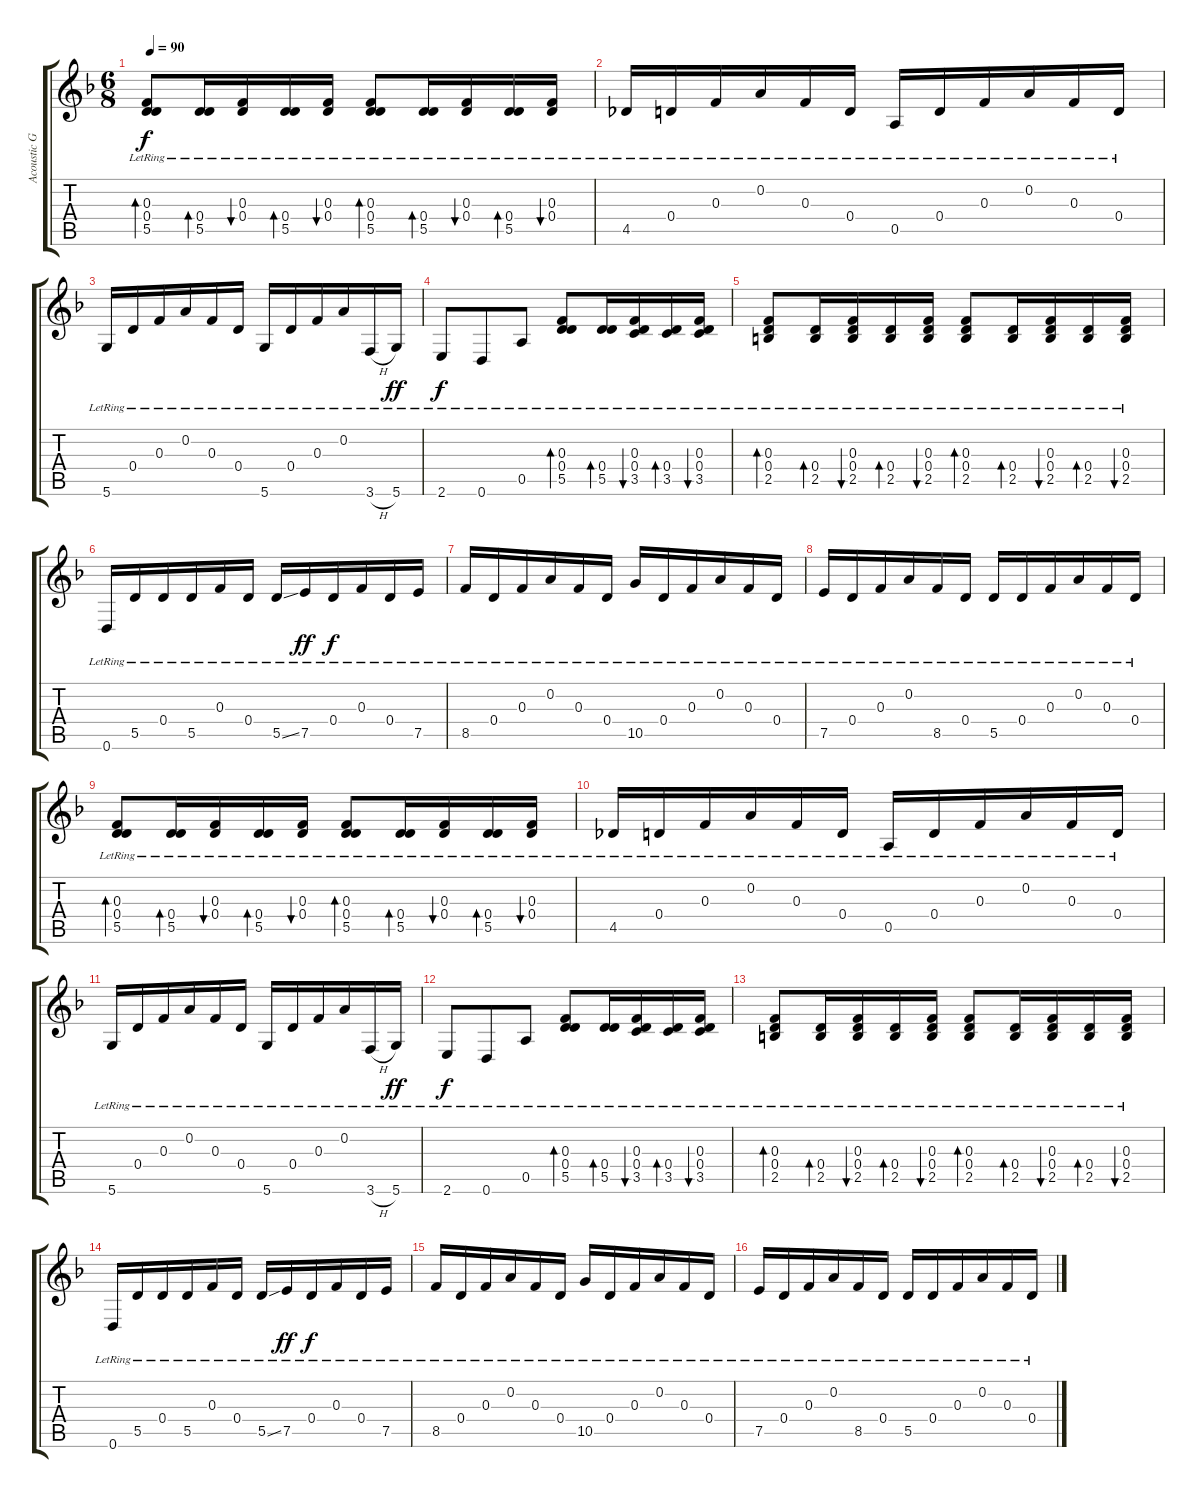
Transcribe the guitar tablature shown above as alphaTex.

\track ("Acoustic Guitar" "Acoustic G") {instrument acousticguitarsteel}
\staff {score tabs}
\tuning (E4 A3 F3 D3 A2 D2) {hide}
\ts (6 8)
\tempo 90
\clef g2
\ks dminor
(0.3{lr} 0.4{lr} 5.5{lr}).8{bd 60 dy f} (0.4{lr} 5.5{lr}).16{bd 60} (0.3{lr} 0.4{lr}).16{bu 60} (0.4{lr} 5.5{lr}).16{bd 60} (0.3{lr} 0.4{lr}).16{bu 60} (0.3{lr} 0.4{lr} 5.5{lr}).8{bd 60} (0.4{lr} 5.5{lr}).16{bd 60} (0.3{lr} 0.4{lr}).16{bu 60} (0.4{lr} 5.5{lr}).16{bd 60} (0.3{lr} 0.4{lr}).16{bu 60} |
4.5{lr}.16 0.4{lr}.16 0.3{lr}.16 0.2{lr}.16 0.3{lr}.16 0.4{lr}.16 0.5{lr}.16 0.4{lr}.16 0.3{lr}.16 0.2{lr}.16 0.3{lr}.16 0.4{lr}.16 |
5.6{lr}.16 0.4{lr}.16 0.3{lr}.16 0.2{lr}.16 0.3{lr}.16 0.4{lr}.16 5.6{lr}.16 0.4{lr}.16 0.3{lr}.16 0.2{lr}.16 3.6{h lr}.16 5.6{lr}.16{dy ff} |
2.6{lr}.8{dy f} 0.6{lr}.8 0.5{lr}.8 (0.3{lr} 0.4{lr} 5.5{lr}).8{bd 60} (0.4{lr} 5.5{lr}).16{bd 60} (0.3{lr} 0.4{lr} 3.5{lr}).16{bu 60} (0.4{lr} 3.5{lr}).16{bd 60} (0.3{lr} 0.4{lr} 3.5{lr}).16{bu 60} |
(0.3{lr} 0.4{lr} 2.5{lr}).8{bd 60} (0.4{lr} 2.5{lr}).16{bd 60} (0.3{lr} 0.4{lr} 2.5{lr}).16{bu 60} (0.4{lr} 2.5{lr}).16{bd 60} (0.3{lr} 0.4{lr} 2.5{lr}).16{bu 60} (0.3{lr} 0.4{lr} 2.5{lr}).8{bd 60} (0.4{lr} 2.5{lr}).16{bd 60} (0.3{lr} 0.4{lr} 2.5{lr}).16{bu 60} (0.4{lr} 2.5{lr}).16{bd 60} (0.3{lr} 0.4{lr} 2.5{lr}).16{bu 60} |
0.6{lr}.16 5.5{lr}.16 0.4{lr}.16 5.5{lr}.16 0.3{lr}.16 0.4{lr}.16 5.5{ss lr}.16 7.5{lr}.16{dy ff} 0.4{lr}.16{dy f} 0.3{lr}.16 0.4{lr}.16 7.5{lr}.16 |
8.5{lr}.16 0.4{lr}.16 0.3{lr}.16 0.2{lr}.16 0.3{lr}.16 0.4{lr}.16 10.5{lr}.16 0.4{lr}.16 0.3{lr}.16 0.2{lr}.16 0.3{lr}.16 0.4{lr}.16 |
7.5{lr}.16 0.4{lr}.16 0.3{lr}.16 0.2{lr}.16 8.5{lr}.16 0.4{lr}.16 5.5{lr}.16 0.4{lr}.16 0.3{lr}.16 0.2{lr}.16 0.3{lr}.16 0.4{lr}.16 |
(0.3{lr} 0.4{lr} 5.5{lr}).8{bd 60} (0.4{lr} 5.5{lr}).16{bd 60} (0.3{lr} 0.4{lr}).16{bu 60} (0.4{lr} 5.5{lr}).16{bd 60} (0.3{lr} 0.4{lr}).16{bu 60} (0.3{lr} 0.4{lr} 5.5{lr}).8{bd 60} (0.4{lr} 5.5{lr}).16{bd 60} (0.3{lr} 0.4{lr}).16{bu 60} (0.4{lr} 5.5{lr}).16{bd 60} (0.3{lr} 0.4{lr}).16{bu 60} |
4.5{lr}.16 0.4{lr}.16 0.3{lr}.16 0.2{lr}.16 0.3{lr}.16 0.4{lr}.16 0.5{lr}.16 0.4{lr}.16 0.3{lr}.16 0.2{lr}.16 0.3{lr}.16 0.4{lr}.16 |
5.6{lr}.16 0.4{lr}.16 0.3{lr}.16 0.2{lr}.16 0.3{lr}.16 0.4{lr}.16 5.6{lr}.16 0.4{lr}.16 0.3{lr}.16 0.2{lr}.16 3.6{h lr}.16 5.6{lr}.16{dy ff} |
2.6{lr}.8{dy f} 0.6{lr}.8 0.5{lr}.8 (0.3{lr} 0.4{lr} 5.5{lr}).8{bd 60} (0.4{lr} 5.5{lr}).16{bd 60} (0.3{lr} 0.4{lr} 3.5{lr}).16{bu 60} (0.4{lr} 3.5{lr}).16{bd 60} (0.3{lr} 0.4{lr} 3.5{lr}).16{bu 60} |
(0.3{lr} 0.4{lr} 2.5{lr}).8{bd 60} (0.4{lr} 2.5{lr}).16{bd 60} (0.3{lr} 0.4{lr} 2.5{lr}).16{bu 60} (0.4{lr} 2.5{lr}).16{bd 60} (0.3{lr} 0.4{lr} 2.5{lr}).16{bu 60} (0.3{lr} 0.4{lr} 2.5{lr}).8{bd 60} (0.4{lr} 2.5{lr}).16{bd 60} (0.3{lr} 0.4{lr} 2.5{lr}).16{bu 60} (0.4{lr} 2.5{lr}).16{bd 60} (0.3{lr} 0.4{lr} 2.5{lr}).16{bu 60} |
0.6{lr}.16 5.5{lr}.16 0.4{lr}.16 5.5{lr}.16 0.3{lr}.16 0.4{lr}.16 5.5{ss lr}.16 7.5{lr}.16{dy ff} 0.4{lr}.16{dy f} 0.3{lr}.16 0.4{lr}.16 7.5{lr}.16 |
8.5{lr}.16 0.4{lr}.16 0.3{lr}.16 0.2{lr}.16 0.3{lr}.16 0.4{lr}.16 10.5{lr}.16 0.4{lr}.16 0.3{lr}.16 0.2{lr}.16 0.3{lr}.16 0.4{lr}.16 |
7.5{lr}.16 0.4{lr}.16 0.3{lr}.16 0.2{lr}.16 8.5{lr}.16 0.4{lr}.16 5.5{lr}.16 0.4{lr}.16 0.3{lr}.16 0.2{lr}.16 0.3{lr}.16 0.4{lr}.16
